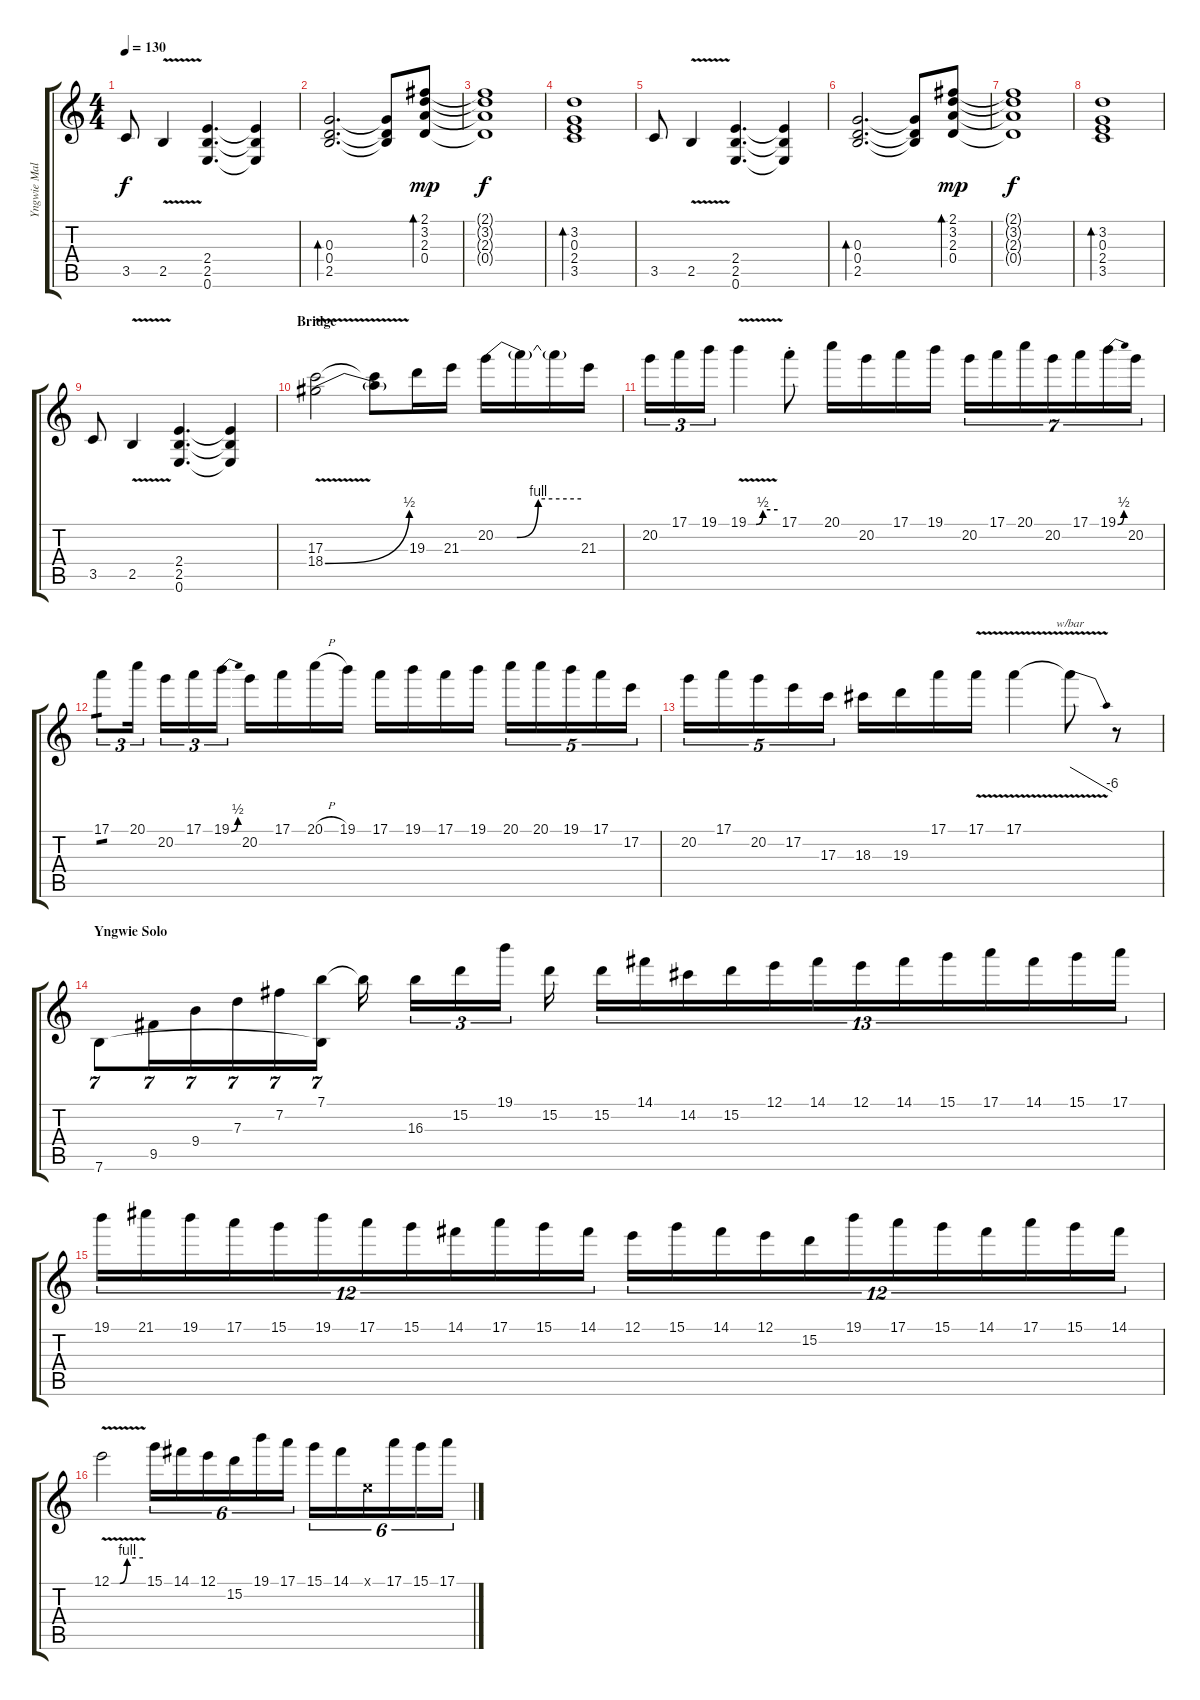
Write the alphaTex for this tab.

\track ("Yngwie Malmsteen" "Yngwie Mal") {instrument overdrivenguitar}
\staff {score tabs}
\tuning (E4 B3 G3 D3 A2 E2) {hide}
\ts (4 4)
\tempo 130
\clef g2
\ks c
3.5.8{dy f} 2.5{v}.4 (2.4 2.5 0.6).4{d} (2.4{t} 2.5{t} 0.6{t}).4 |
(0.3 0.4 2.5).2{d bd 30} (0.3{t} 0.4{t} 2.5{t}).8 (2.1 3.2 2.3 0.4).8{bd 120 dy mp} |
(2.1{t} 3.2{t} 2.3{t} 0.4{t}).1{dy f} |
(3.2 0.3 2.4 3.5).1{bd 30} |
3.5.8 2.5{v}.4 (2.4 2.5 0.6).4{d} (2.4{t} 2.5{t} 0.6{t}).4 |
(0.3 0.4 2.5).2{d bd 30} (0.3{t} 0.4{t} 2.5{t}).8 (2.1 3.2 2.3 0.4).8{bd 120 dy mp} |
(2.1{t} 3.2{t} 2.3{t} 0.4{t}).1{dy f} |
(3.2 0.3 2.4 3.5).1{bd 30} |
3.5.8 2.5{v}.4 (2.4 2.5 0.6).4{d} (2.4{t} 2.5{t} 0.6{t}).4 |
\section ("" "Bridge")
(17.3 18.4{be (bend 0 0 60 2) v}).2{volume 16} (17.3{t} 18.4{t}).8 19.3.16 21.3.16 20.2{be (custom 0 0 15 0 30 4 60 4)}.16 20.2{t}.16 20.2{t}.16 21.3.16 |
20.2.16{tu (3 2)} 17.1.16{tu (3 2)} 19.1.16{tu (3 2)} 19.1{be (custom 0 0 16 0 30 2 60 2) v}.4 17.1{st}.8 20.1.16 20.2.16 17.1.16 19.1.16 20.2.16{tu (7 4)} 17.1.16{tu (7 4)} 20.1.16{tu (7 4)} 20.2.16{tu (7 4)} 17.1.16{tu (7 4)} 19.1{be (bend 0 0 60 2)}.16{tu (7 4)} 20.2.16{tu (7 4)} |
17.1.8{tu (3 2) tp 1} 20.1.16{tu (3 2)} 20.2.16{tu (3 2)} 17.1.16{tu (3 2)} 19.1{be (bend 0 0 60 2)}.16{tu (3 2)} 20.2.16 17.1.16 20.1{h}.16 19.1.16 17.1.16 19.1.16 17.1.16 19.1.16 20.1.16{tu (5 4)} 20.1.16{tu (5 4)} 19.1.16{tu (5 4)} 17.1.16{tu (5 4)} 17.2.16{tu (5 4)} |
20.2.16{tu (5 4)} 17.1.16{tu (5 4)} 20.2.16{tu (5 4)} 17.2.16{tu (5 4)} 17.3.16{tu (5 4)} 18.3.16 19.3.16 17.1.16 17.1{v}.16 17.1{v}.4 17.1{t}.8{tbe (dive default 0 0 60 -24)} r.8 |
\section ("" "Yngwie Solo")
7.6.8{tu (7 4)} 9.5.16{tu (7 4)} 9.4.16{tu (7 4)} 7.3.16{tu (7 4)} 7.2.16{tu (7 4)} (7.1 7.6{t}).16{tu (7 4)} 7.1{t}.16 16.3.16{tu (3 2)} 15.2.16{tu (3 2)} 19.1.16{tu (3 2)} 15.2.16 15.2.16{tu (13 8)} 14.1.16{tu (13 8)} 14.2.16{tu (13 8)} 15.2.16{tu (13 8)} 12.1.16{tu (13 8)} 14.1.16{tu (13 8)} 12.1.16{tu (13 8)} 14.1.16{tu (13 8)} 15.1.16{tu (13 8)} 17.1.16{tu (13 8)} 14.1.16{tu (13 8)} 15.1.16{tu (13 8)} 17.1.16{tu (13 8)} |
19.1.16{tu (12 8)} 21.1.16{tu (12 8)} 19.1.16{tu (12 8)} 17.1.16{tu (12 8)} 15.1.16{tu (12 8)} 19.1.16{tu (12 8)} 17.1.16{tu (12 8)} 15.1.16{tu (12 8)} 14.1.16{tu (12 8)} 17.1.16{tu (12 8)} 15.1.16{tu (12 8)} 14.1.16{tu (12 8)} 12.1.16{tu (12 8)} 15.1.16{tu (12 8)} 14.1.16{tu (12 8)} 12.1.16{tu (12 8)} 15.2.16{tu (12 8)} 19.1.16{tu (12 8)} 17.1.16{tu (12 8)} 15.1.16{tu (12 8)} 14.1.16{tu (12 8)} 17.1.16{tu (12 8)} 15.1.16{tu (12 8)} 14.1.16{tu (12 8)} |
12.1{be (custom 0 0 16 0 30 4 60 4) v}.2 15.1.16{tu (6 4)} 14.1.16{tu (6 4)} 12.1.16{tu (6 4)} 15.2.16{tu (6 4)} 19.1.16{tu (6 4)} 17.1.16{tu (6 4)} 15.1.16{tu (6 4)} 14.1.16{tu (6 4)} 0.1{x}.16{tu (6 4)} 17.1.16{tu (6 4)} 15.1.16{tu (6 4)} 17.1.16{tu (6 4)}
